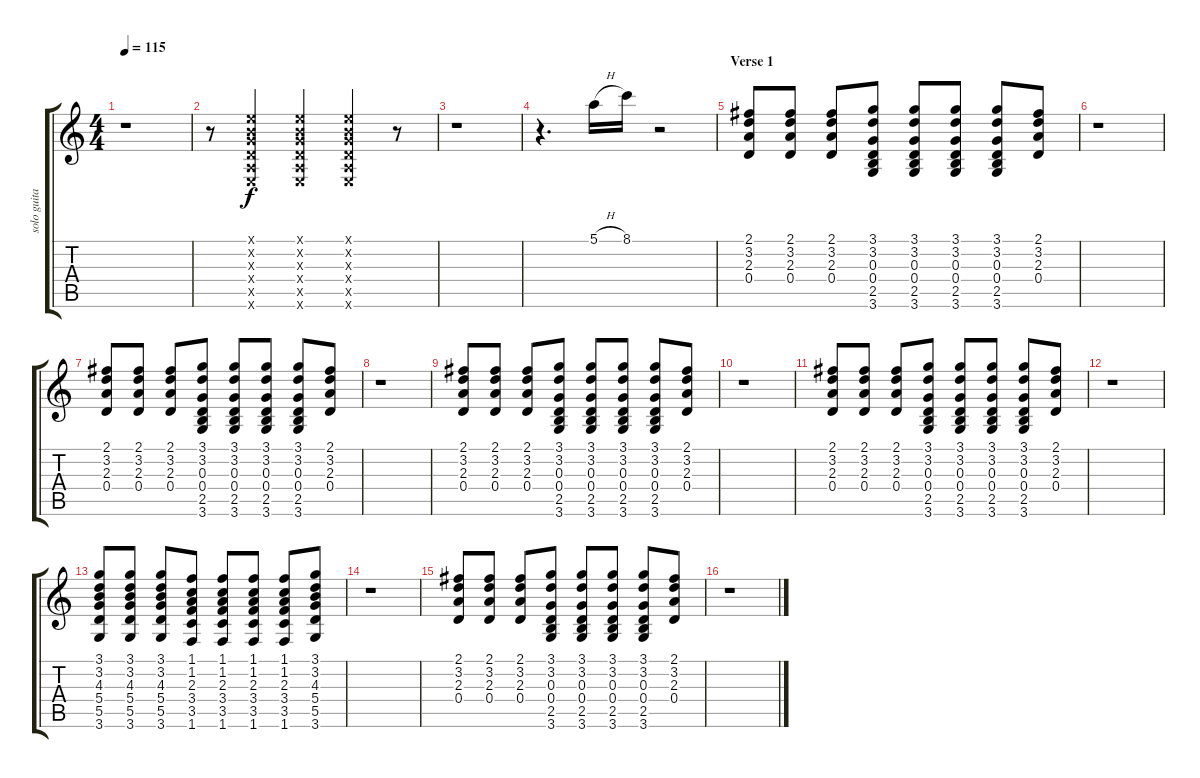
\track ("solo guitar - kuddel" "solo guita") {instrument distortionguitar}
\staff {score tabs}
\tuning (E4 B3 G3 D3 A2 E2) {hide}
\ts (4 4)
\tempo 115
\clef g2
\ks c
r.1{dy f instrument distortionguitar} |
r.8 (0.1{x} 0.2{x} 0.3{x} 0.4{x} 0.5{x} 0.6{x}).4 (0.1{x} 0.2{x} 0.3{x} 0.4{x} 0.5{x} 0.6{x}).4 (0.1{x} 0.2{x} 0.3{x} 0.4{x} 0.5{x} 0.6{x}).4 r.8 |
r.1 |
r.4{d} 5.1{h}.16 8.1.16 r.2 |
\section ("" "Verse 1")
(2.1 3.2 2.3 0.4).8{volume 10 balance 13} (2.1 3.2 2.3 0.4).8 (2.1 3.2 2.3 0.4).8 (3.1 3.2 0.3 0.4 2.5 3.6).8 (3.1 3.2 0.3 0.4 2.5 3.6).8 (3.1 3.2 0.3 0.4 2.5 3.6).8 (3.1 3.2 0.3 0.4 2.5 3.6).8 (2.1 3.2 2.3 0.4).8 |
r.1 |
(2.1 3.2 2.3 0.4).8 (2.1 3.2 2.3 0.4).8 (2.1 3.2 2.3 0.4).8 (3.1 3.2 0.3 0.4 2.5 3.6).8 (3.1 3.2 0.3 0.4 2.5 3.6).8 (3.1 3.2 0.3 0.4 2.5 3.6).8 (3.1 3.2 0.3 0.4 2.5 3.6).8 (2.1 3.2 2.3 0.4).8 |
r.1 |
(2.1 3.2 2.3 0.4).8 (2.1 3.2 2.3 0.4).8 (2.1 3.2 2.3 0.4).8 (3.1 3.2 0.3 0.4 2.5 3.6).8 (3.1 3.2 0.3 0.4 2.5 3.6).8 (3.1 3.2 0.3 0.4 2.5 3.6).8 (3.1 3.2 0.3 0.4 2.5 3.6).8 (2.1 3.2 2.3 0.4).8 |
r.1 |
(2.1 3.2 2.3 0.4).8 (2.1 3.2 2.3 0.4).8 (2.1 3.2 2.3 0.4).8 (3.1 3.2 0.3 0.4 2.5 3.6).8 (3.1 3.2 0.3 0.4 2.5 3.6).8 (3.1 3.2 0.3 0.4 2.5 3.6).8 (3.1 3.2 0.3 0.4 2.5 3.6).8 (2.1 3.2 2.3 0.4).8 |
r.1 |
(3.1 3.2 4.3 5.4 5.5 3.6).8 (3.1 3.2 4.3 5.4 5.5 3.6).8 (3.1 3.2 4.3 5.4 5.5 3.6).8 (1.1 1.2 2.3 3.4 3.5 1.6).8 (1.1 1.2 2.3 3.4 3.5 1.6).8 (1.1 1.2 2.3 3.4 3.5 1.6).8 (1.1 1.2 2.3 3.4 3.5 1.6).8 (3.1 3.2 4.3 5.4 5.5 3.6).8 |
r.1 |
(2.1 3.2 2.3 0.4).8 (2.1 3.2 2.3 0.4).8 (2.1 3.2 2.3 0.4).8 (3.1 3.2 0.3 0.4 2.5 3.6).8 (3.1 3.2 0.3 0.4 2.5 3.6).8 (3.1 3.2 0.3 0.4 2.5 3.6).8 (3.1 3.2 0.3 0.4 2.5 3.6).8 (2.1 3.2 2.3 0.4).8 |
r.1
